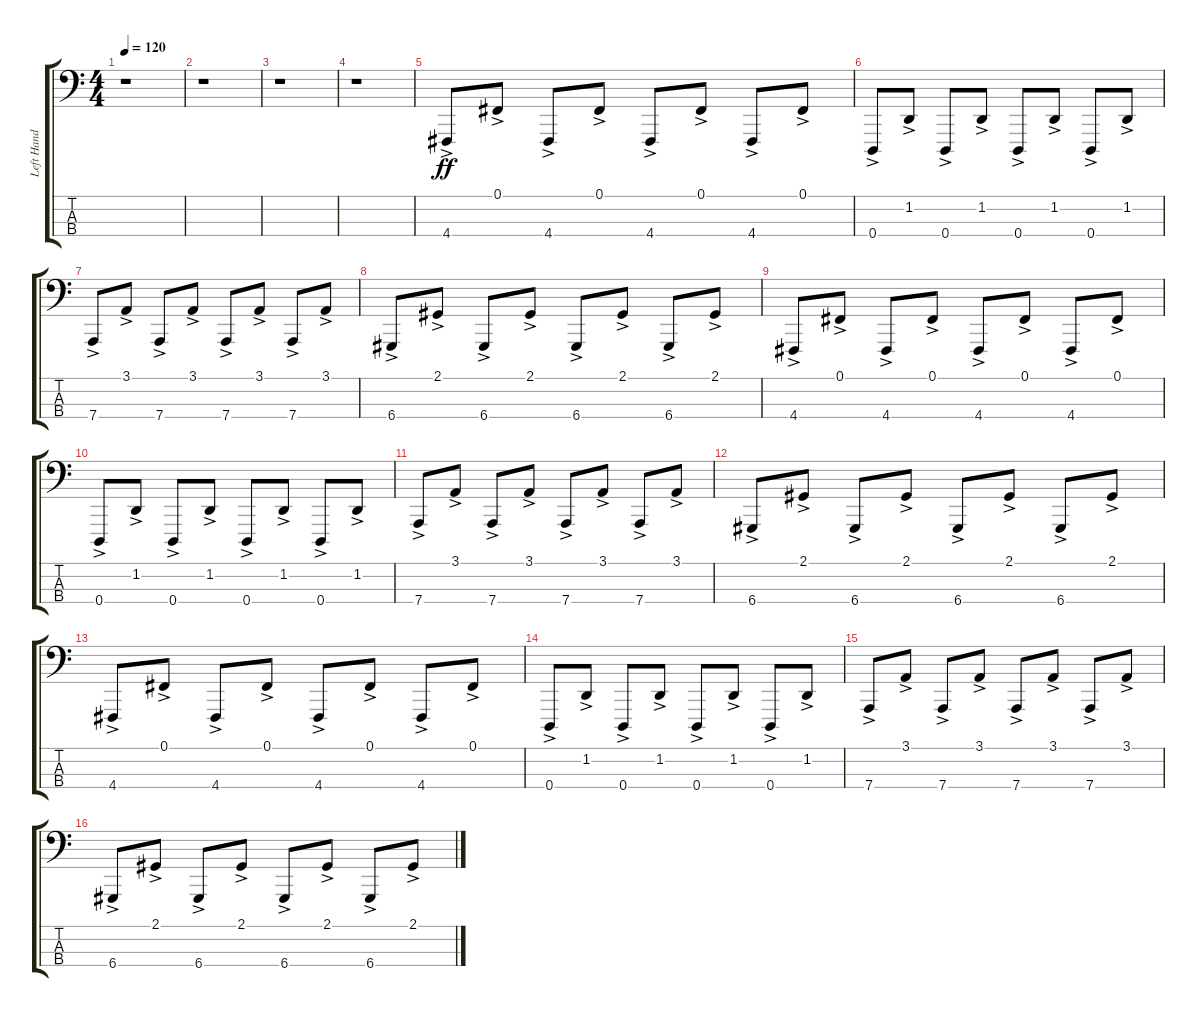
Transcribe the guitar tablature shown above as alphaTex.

\track ("Left Hand Keyboard (Bass)" "Left Hand ") {instrument lead2sawtooth}
\staff {score tabs}
\tuning (Gb2 Db2 Ab1 D1) {hide}
\ts (4 4)
\tempo 120
\clef f4
\ks c
r.1{dy ff} |
r.1 |
r.1 |
r.1 |
4.4{ac}.8 0.1{ac}.8 4.4{ac}.8 0.1{ac}.8 4.4{ac}.8 0.1{ac}.8 4.4{ac}.8 0.1{ac}.8 |
0.4{ac}.8 1.2{ac}.8 0.4{ac}.8 1.2{ac}.8 0.4{ac}.8 1.2{ac}.8 0.4{ac}.8 1.2{ac}.8 |
7.4{ac}.8 3.1{ac}.8 7.4{ac}.8 3.1{ac}.8 7.4{ac}.8 3.1{ac}.8 7.4{ac}.8 3.1{ac}.8 |
6.4{ac}.8 2.1{ac}.8 6.4{ac}.8 2.1{ac}.8 6.4{ac}.8 2.1{ac}.8 6.4{ac}.8 2.1{ac}.8 |
4.4{ac}.8 0.1{ac}.8 4.4{ac}.8 0.1{ac}.8 4.4{ac}.8 0.1{ac}.8 4.4{ac}.8 0.1{ac}.8 |
0.4{ac}.8 1.2{ac}.8 0.4{ac}.8 1.2{ac}.8 0.4{ac}.8 1.2{ac}.8 0.4{ac}.8 1.2{ac}.8 |
7.4{ac}.8 3.1{ac}.8 7.4{ac}.8 3.1{ac}.8 7.4{ac}.8 3.1{ac}.8 7.4{ac}.8 3.1{ac}.8 |
6.4{ac}.8 2.1{ac}.8 6.4{ac}.8 2.1{ac}.8 6.4{ac}.8 2.1{ac}.8 6.4{ac}.8 2.1{ac}.8 |
4.4{ac}.8 0.1{ac}.8 4.4{ac}.8 0.1{ac}.8 4.4{ac}.8 0.1{ac}.8 4.4{ac}.8 0.1{ac}.8 |
0.4{ac}.8 1.2{ac}.8 0.4{ac}.8 1.2{ac}.8 0.4{ac}.8 1.2{ac}.8 0.4{ac}.8 1.2{ac}.8 |
7.4{ac}.8 3.1{ac}.8 7.4{ac}.8 3.1{ac}.8 7.4{ac}.8 3.1{ac}.8 7.4{ac}.8 3.1{ac}.8 |
6.4{ac}.8 2.1{ac}.8 6.4{ac}.8 2.1{ac}.8 6.4{ac}.8 2.1{ac}.8 6.4{ac}.8 2.1{ac}.8
